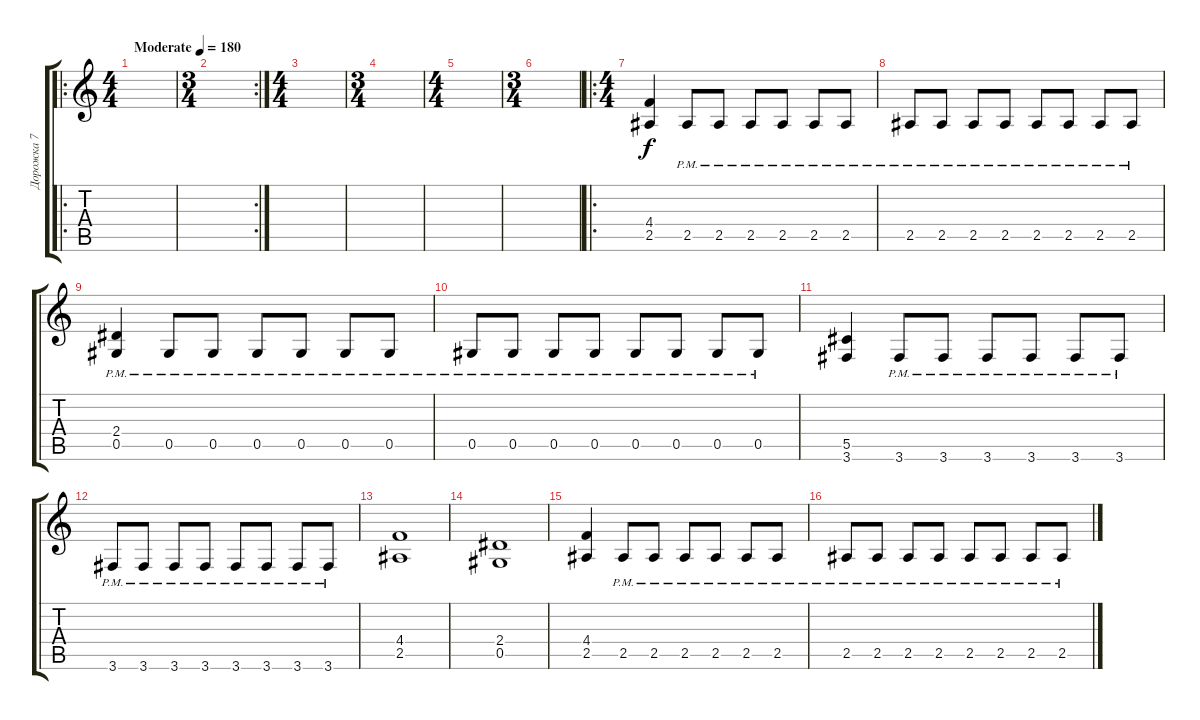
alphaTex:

\track ("Дорожка 7" "Дорожка 7") {instrument distortionguitar}
\staff {score tabs}
\tuning (Eb4 Bb3 Gb3 Db3 Ab2 Eb2) {hide}
\ro
\ts (4 4)
\tempo (180 "Moderate")
\clef g2
\ks c
|
\rc 2
\ts (3 4)
|
\ts (4 4)
|
\ts (3 4)
|
\ts (4 4)
|
\ts (3 4)
|
\ro
\ts (4 4)
(4.4 2.5).4 2.5{pm}.8 2.5{pm}.8 2.5{pm}.8 2.5{pm}.8 2.5{pm}.8 2.5{pm}.8 |
2.5{pm}.8 2.5{pm}.8 2.5{pm}.8 2.5{pm}.8 2.5{pm}.8 2.5{pm}.8 2.5{pm}.8 2.5{pm}.8 |
(2.4 0.5{pm}).4 0.5{pm}.8 0.5{pm}.8 0.5{pm}.8 0.5{pm}.8 0.5{pm}.8 0.5{pm}.8 |
0.5{pm}.8 0.5{pm}.8 0.5{pm}.8 0.5{pm}.8 0.5{pm}.8 0.5{pm}.8 0.5{pm}.8 0.5{pm}.8 |
(5.5 3.6).4 3.6{pm}.8 3.6{pm}.8 3.6{pm}.8 3.6{pm}.8 3.6{pm}.8 3.6{pm}.8 |
3.6{pm}.8 3.6{pm}.8 3.6{pm}.8 3.6{pm}.8 3.6{pm}.8 3.6{pm}.8 3.6{pm}.8 3.6{pm}.8 |
(4.4 2.5).1 |
(2.4 0.5).1 |
(4.4 2.5).4 2.5{pm}.8 2.5{pm}.8 2.5{pm}.8 2.5{pm}.8 2.5{pm}.8 2.5{pm}.8 |
2.5{pm}.8 2.5{pm}.8 2.5{pm}.8 2.5{pm}.8 2.5{pm}.8 2.5{pm}.8 2.5{pm}.8 2.5{pm}.8
